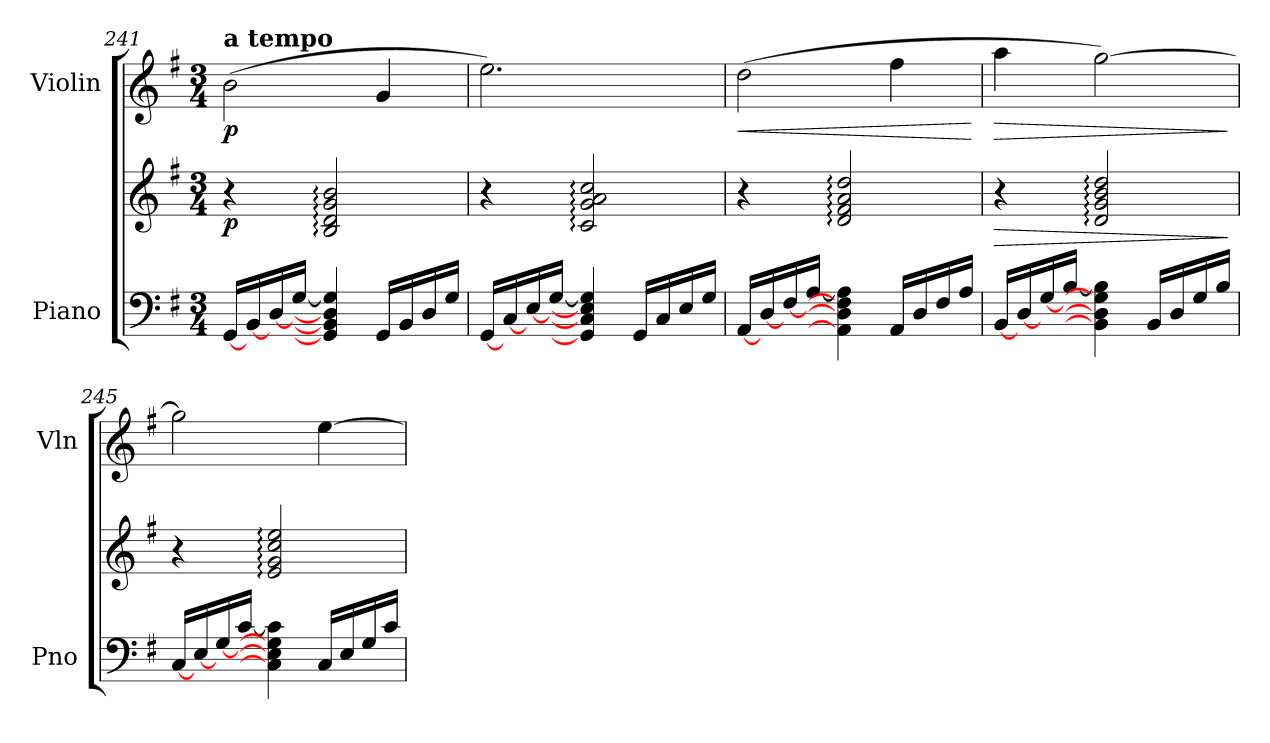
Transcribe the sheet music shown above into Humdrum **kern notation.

**kern	**kern	**dynam	**kern	**dynam
*part2	*part2	*part2	*part1	*part1
*staff3	*staff2	*staff2/3	*staff1	*staff1
*I"Piano	*	*	*I"Violin	*
*I'Pno	*	*	*I'Vln	*
*clefF4	*clefG2	*	*clefG2	*
*k[f#]	*k[f#]	*	*k[f#]	*
*M3/4	*M3/4	*	*M3/4	*
=241	=241	=241	=241	=241
!	!	!	!LO:TX:a:B:t=a tempo	!
!	!	!LO:DY:b	!	!LO:DY:b
[16GG/LL	4r	p	(>2b\	p
[16BB/	.	.	.	.
[16D/	.	.	.	.
[16G/JJ	.	.	.	.
4GG/] 4BB/] 4D/] 4G/]	2B/: 2d/: 2g/: 2b/:	.	.	.
16GG/LL	.	.	4g/	.
16BB/	.	.	.	.
16D/	.	.	.	.
16G/JJ	.	.	.	.
=242	=242	=242	=242	=242
[16GG/LL	4r	.	2.ee\)	.
[16C/	.	.	.	.
[16E/	.	.	.	.
[16G/JJ	.	.	.	.
4GG/] 4C/] 4E/] 4G/]	2c/: 2g/: 2a/: 2cc/:	.	.	.
16GG/LL	.	.	.	.
16C/	.	.	.	.
16E/	.	.	.	.
16G/JJ	.	.	.	.
=243	=243	=243	=243	=243
!	!	!	!	!LO:HP:b
[16AA/LL	4r	.	(>2dd\	<
[16D/	.	.	.	.
[16F#/	.	.	.	.
[16A/JJ	.	.	.	.
4AA\] 4D\] 4F#\] 4A\]	2d/: 2f#/: 2a/: 2dd/:	.	.	.
16AA/LL	.	.	4ff#\	.
16D/	.	.	.	.
16F#/	.	.	.	.
16A/JJ	.	.	.	.
.	.	.	.	[
=244	=244	=244	=244	=244
!	!	!LO:HP:b	!	!LO:HP:b
[16BB/LL	4r	>	4aa\	>
[16D/	.	.	.	.
[16G/	.	.	.	.
[16B/JJ	.	.	.	.
4BB\] 4D\] 4G\] 4B\]	2d/: 2g/: 2b/: 2dd/:	.	[2gg\)	.
16BB/LL	.	.	.	.
16D/	.	.	.	.
16G/	.	.	.	.
16B/JJ	.	.	.	.
.	.	]	.	]
=245	=245	=245	=245	=245
[16C/LL	4r	.	2gg\]	.
[16E/	.	.	.	.
[16G/	.	.	.	.
[16c/JJ	.	.	.	.
4C\] 4E\] 4G\] 4c\]	2e/: 2g/: 2cc/: 2ee/:	.	.	.
16C/LL	.	.	[4ee\	.
16E/	.	.	.	.
16G/	.	.	.	.
16c/JJ	.	.	.	.
=	=	=	=	=
*-	*-	*-	*-	*-
